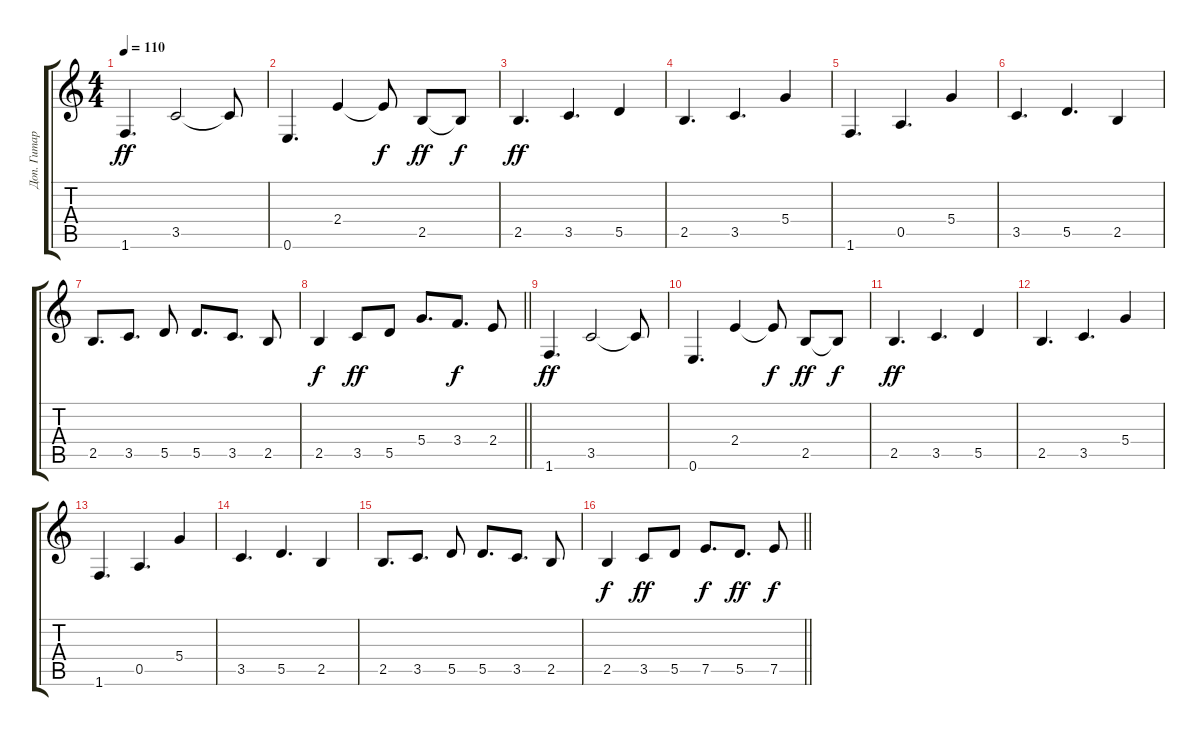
\track ("Доп. Гитара" "Доп. Гитар") {instrument electricguitarmuted}
\staff {score tabs}
\tuning (E4 B3 G3 D3 A2 E2) {hide}
\ts (4 4)
\tempo 110
\clef g2
\ks c
1.6.4{d dy ff} 3.5.2 3.5{t}.8 |
0.6.4{d} 2.4.4 2.4{t}.8{dy f} 2.5.8{dy ff} 2.5{t}.8{dy f} |
2.5.4{d dy ff} 3.5.4{d} 5.5.4 |
2.5.4{d} 3.5.4{d} 5.4.4 |
1.6.4{d} 0.5.4{d} 5.4.4 |
3.5.4{d} 5.5.4{d} 2.5.4 |
2.5.8{d beam merge} 3.5.8{d} 5.5.8 5.5.8{d beam merge} 3.5.8{d} 2.5.8 |
\barLineRight lightlight
2.5.4{dy f beam merge} 3.5.8{dy ff} 5.5.8 5.4.8{d} 3.4.8{d dy f} 2.4.8 |
1.6.4{d dy ff} 3.5.2 3.5{t}.8 |
0.6.4{d} 2.4.4 2.4{t}.8{dy f} 2.5.8{dy ff} 2.5{t}.8{dy f} |
2.5.4{d dy ff} 3.5.4{d} 5.5.4 |
2.5.4{d} 3.5.4{d} 5.4.4 |
1.6.4{d} 0.5.4{d} 5.4.4 |
3.5.4{d} 5.5.4{d} 2.5.4 |
2.5.8{d beam merge} 3.5.8{d} 5.5.8 5.5.8{d beam merge} 3.5.8{d} 2.5.8 |
\barLineRight lightlight
2.5.4{dy f beam merge} 3.5.8{dy ff} 5.5.8 7.5.8{d dy f} 5.5.8{d dy ff} 7.5.8{dy f}
